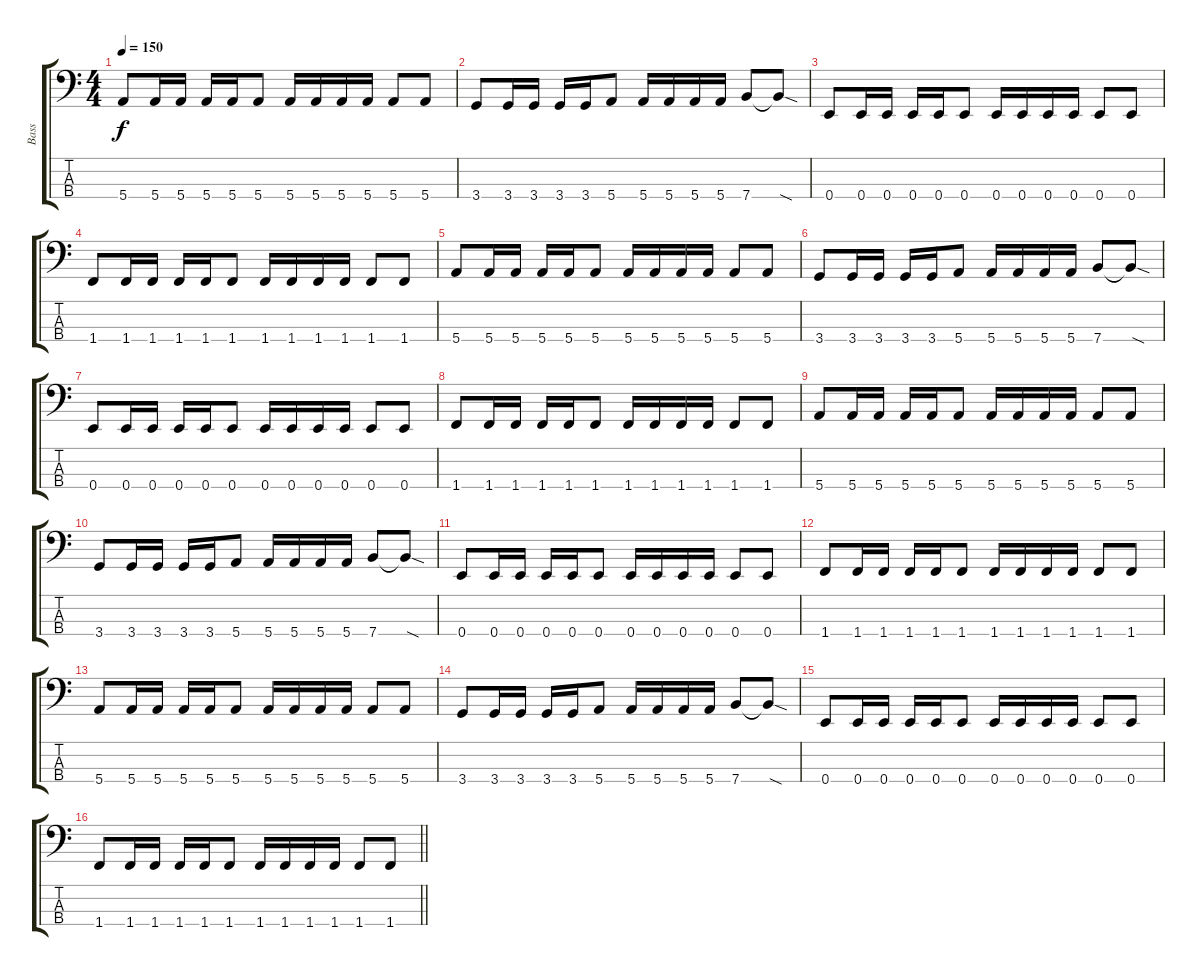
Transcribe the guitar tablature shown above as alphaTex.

\track ("Bass" "Bass") {instrument electricbasspick}
\staff {score tabs}
\tuning (G2 D2 A1 E1) {hide}
\ts (4 4)
\tempo 150
\clef f4
\ks c
5.4.8{dy f} 5.4.16 5.4.16 5.4.16 5.4.16 5.4.8 5.4.16 5.4.16 5.4.16 5.4.16 5.4.8 5.4.8 |
3.4.8 3.4.16 3.4.16 3.4.16 3.4.16 5.4.8 5.4.16 5.4.16 5.4.16 5.4.16 7.4.8 7.4{sod t}.8 |
0.4.8 0.4.16 0.4.16 0.4.16 0.4.16 0.4.8 0.4.16 0.4.16 0.4.16 0.4.16 0.4.8 0.4.8 |
1.4.8 1.4.16 1.4.16 1.4.16 1.4.16 1.4.8 1.4.16 1.4.16 1.4.16 1.4.16 1.4.8 1.4.8 |
5.4.8 5.4.16 5.4.16 5.4.16 5.4.16 5.4.8 5.4.16 5.4.16 5.4.16 5.4.16 5.4.8 5.4.8 |
3.4.8 3.4.16 3.4.16 3.4.16 3.4.16 5.4.8 5.4.16 5.4.16 5.4.16 5.4.16 7.4.8 7.4{sod t}.8 |
0.4.8 0.4.16 0.4.16 0.4.16 0.4.16 0.4.8 0.4.16 0.4.16 0.4.16 0.4.16 0.4.8 0.4.8 |
1.4.8 1.4.16 1.4.16 1.4.16 1.4.16 1.4.8 1.4.16 1.4.16 1.4.16 1.4.16 1.4.8 1.4.8 |
5.4.8 5.4.16 5.4.16 5.4.16 5.4.16 5.4.8 5.4.16 5.4.16 5.4.16 5.4.16 5.4.8 5.4.8 |
3.4.8 3.4.16 3.4.16 3.4.16 3.4.16 5.4.8 5.4.16 5.4.16 5.4.16 5.4.16 7.4.8 7.4{sod t}.8 |
0.4.8 0.4.16 0.4.16 0.4.16 0.4.16 0.4.8 0.4.16 0.4.16 0.4.16 0.4.16 0.4.8 0.4.8 |
1.4.8 1.4.16 1.4.16 1.4.16 1.4.16 1.4.8 1.4.16 1.4.16 1.4.16 1.4.16 1.4.8 1.4.8 |
5.4.8 5.4.16 5.4.16 5.4.16 5.4.16 5.4.8 5.4.16 5.4.16 5.4.16 5.4.16 5.4.8 5.4.8 |
3.4.8 3.4.16 3.4.16 3.4.16 3.4.16 5.4.8 5.4.16 5.4.16 5.4.16 5.4.16 7.4.8 7.4{sod t}.8 |
0.4.8 0.4.16 0.4.16 0.4.16 0.4.16 0.4.8 0.4.16 0.4.16 0.4.16 0.4.16 0.4.8 0.4.8 |
\barLineRight lightlight
1.4.8 1.4.16 1.4.16 1.4.16 1.4.16 1.4.8 1.4.16 1.4.16 1.4.16 1.4.16 1.4.8 1.4.8
